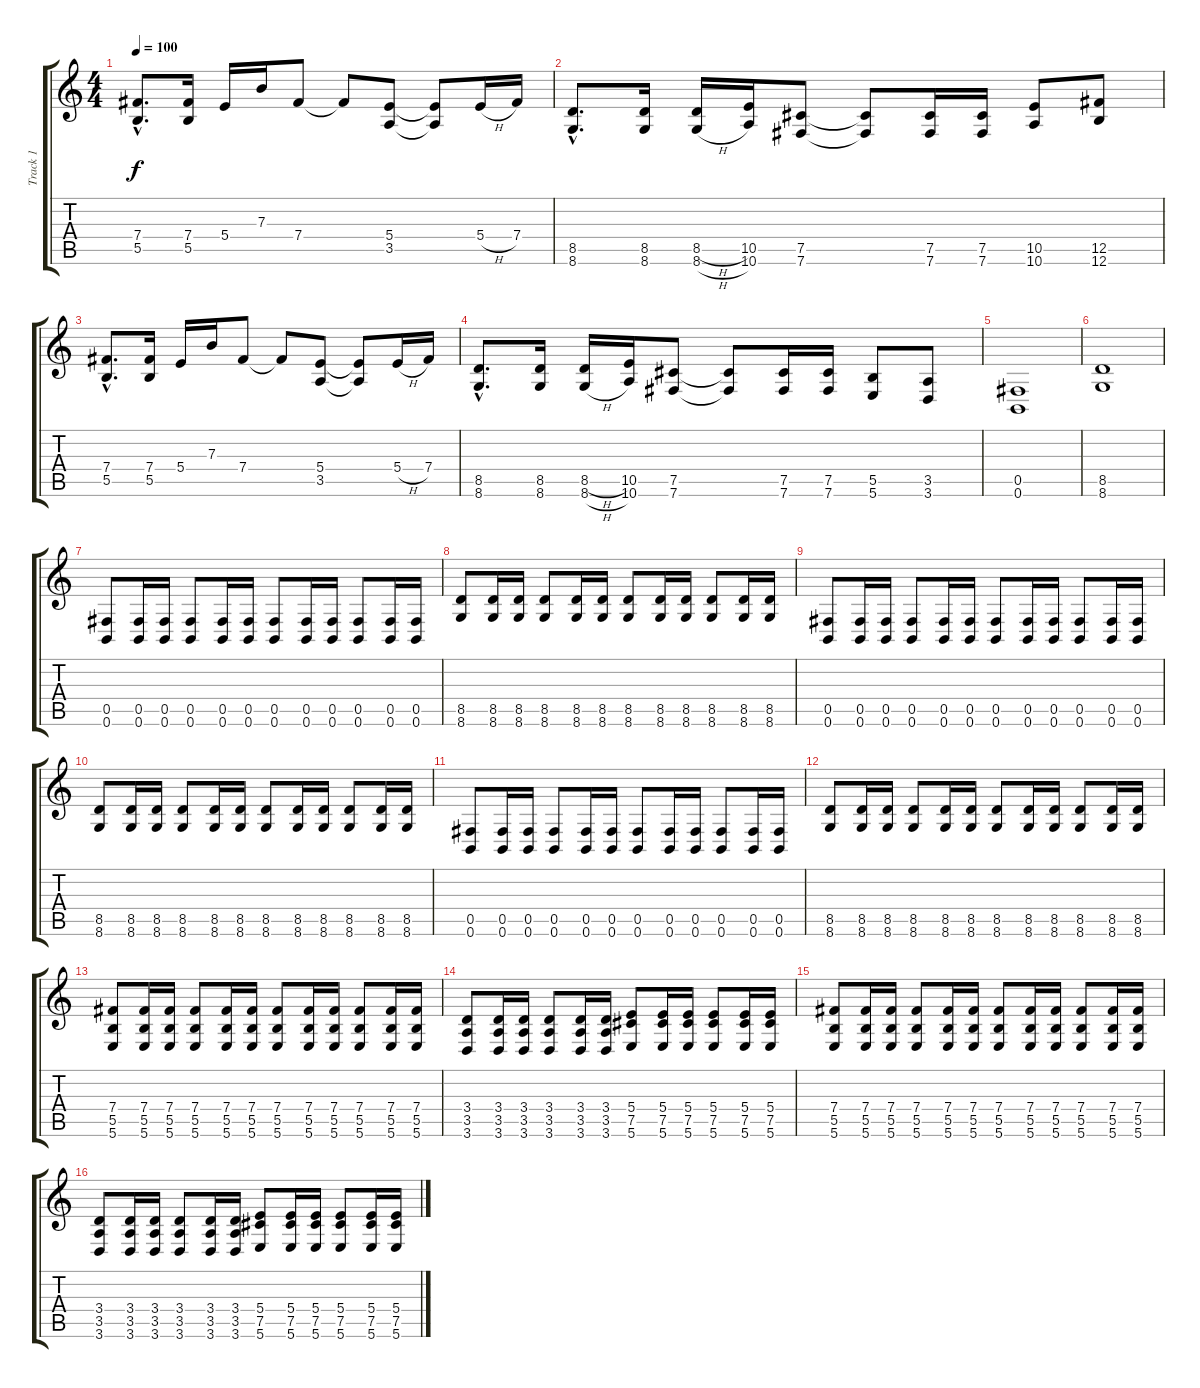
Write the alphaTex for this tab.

\track ("Track 1" "Track 1") {instrument distortionguitar}
\staff {score tabs}
\tuning (Db4 Ab3 E3 B2 Gb2 B1) {hide}
\ts (4 4)
\tempo 100
\clef g2
\ks c
(7.4{hac} 5.5{hac}).8{d dy f} (7.4 5.5).16 5.4.16 7.3.16 7.4.8 7.4{t}.8 (5.4 3.5).8 (5.4{t} 3.5{t}).8 5.4{h}.16 7.4.16 |
(8.5{hac} 8.6{hac}).8{d} (8.5 8.6).16 (8.5{h} 8.6{h}).16 (10.5 10.6).16 (7.5 7.6).8 (7.5{t} 7.6{t}).8 (7.5 7.6).16 (7.5 7.6).16 (10.5 10.6).8 (12.5 12.6).8 |
(7.4{hac} 5.5{hac}).8{d} (7.4 5.5).16 5.4.16 7.3.16 7.4.8 7.4{t}.8 (5.4 3.5).8 (5.4{t} 3.5{t}).8 5.4{h}.16 7.4.16 |
(8.5{hac} 8.6{hac}).8{d} (8.5 8.6).16 (8.5{h} 8.6{h}).16 (10.5 10.6).16 (7.5 7.6).8 (7.5{t} 7.6{t}).8 (7.5 7.6).16 (7.5 7.6).16 (5.5 5.6).8 (3.5 3.6).8 |
(0.5 0.6).1 |
(8.5 8.6).1 |
(0.5 0.6).8 (0.5 0.6).16 (0.5 0.6).16 (0.5 0.6).8 (0.5 0.6).16 (0.5 0.6).16 (0.5 0.6).8 (0.5 0.6).16 (0.5 0.6).16 (0.5 0.6).8 (0.5 0.6).16 (0.5 0.6).16 |
(8.5 8.6).8 (8.5 8.6).16 (8.5 8.6).16 (8.5 8.6).8 (8.5 8.6).16 (8.5 8.6).16 (8.5 8.6).8 (8.5 8.6).16 (8.5 8.6).16 (8.5 8.6).8 (8.5 8.6).16 (8.5 8.6).16 |
(0.5 0.6).8 (0.5 0.6).16 (0.5 0.6).16 (0.5 0.6).8 (0.5 0.6).16 (0.5 0.6).16 (0.5 0.6).8 (0.5 0.6).16 (0.5 0.6).16 (0.5 0.6).8 (0.5 0.6).16 (0.5 0.6).16 |
(8.5 8.6).8 (8.5 8.6).16 (8.5 8.6).16 (8.5 8.6).8 (8.5 8.6).16 (8.5 8.6).16 (8.5 8.6).8 (8.5 8.6).16 (8.5 8.6).16 (8.5 8.6).8 (8.5 8.6).16 (8.5 8.6).16 |
(0.5 0.6).8 (0.5 0.6).16 (0.5 0.6).16 (0.5 0.6).8 (0.5 0.6).16 (0.5 0.6).16 (0.5 0.6).8 (0.5 0.6).16 (0.5 0.6).16 (0.5 0.6).8 (0.5 0.6).16 (0.5 0.6).16 |
(8.5 8.6).8 (8.5 8.6).16 (8.5 8.6).16 (8.5 8.6).8 (8.5 8.6).16 (8.5 8.6).16 (8.5 8.6).8 (8.5 8.6).16 (8.5 8.6).16 (8.5 8.6).8 (8.5 8.6).16 (8.5 8.6).16 |
(7.4 5.5 5.6).8 (7.4 5.5 5.6).16 (7.4 5.5 5.6).16 (7.4 5.5 5.6).8 (7.4 5.5 5.6).16 (7.4 5.5 5.6).16 (7.4 5.5 5.6).8 (7.4 5.5 5.6).16 (7.4 5.5 5.6).16 (7.4 5.5 5.6).8 (7.4 5.5 5.6).16 (7.4 5.5 5.6).16 |
(3.4 3.5 3.6).8 (3.4 3.5 3.6).16 (3.4 3.5 3.6).16 (3.4 3.5 3.6).8 (3.4 3.5 3.6).16 (3.4 3.5 3.6).16 (5.4 7.5 5.6).8 (5.4 7.5 5.6).16 (5.4 7.5 5.6).16 (5.4 7.5 5.6).8 (5.4 7.5 5.6).16 (5.4 7.5 5.6).16 |
(7.4 5.5 5.6).8 (7.4 5.5 5.6).16 (7.4 5.5 5.6).16 (7.4 5.5 5.6).8 (7.4 5.5 5.6).16 (7.4 5.5 5.6).16 (7.4 5.5 5.6).8 (7.4 5.5 5.6).16 (7.4 5.5 5.6).16 (7.4 5.5 5.6).8 (7.4 5.5 5.6).16 (7.4 5.5 5.6).16 |
(3.4 3.5 3.6).8 (3.4 3.5 3.6).16 (3.4 3.5 3.6).16 (3.4 3.5 3.6).8 (3.4 3.5 3.6).16 (3.4 3.5 3.6).16 (5.4 7.5 5.6).8 (5.4 7.5 5.6).16 (5.4 7.5 5.6).16 (5.4 7.5 5.6).8 (5.4 7.5 5.6).16 (5.4 7.5 5.6).16
